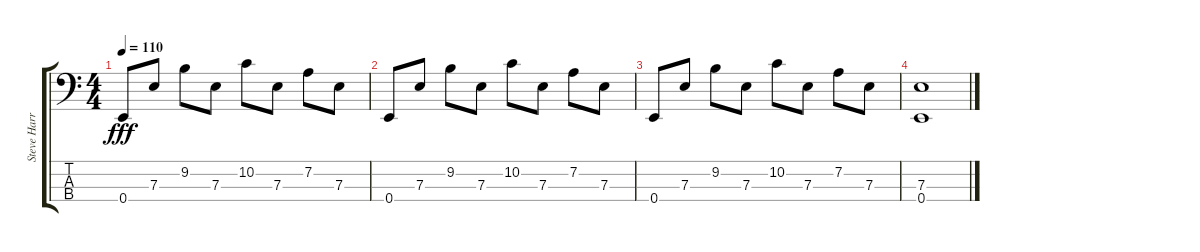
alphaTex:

\track ("Steve Harris" "Steve Harr") {solo instrument electricbassfinger}
\staff {score tabs}
\tuning (G2 D2 A1 E1) {hide}
\ts (4 4)
\tempo 110
\clef f4
\ks c
0.4.8{dy fff} 7.3.8 9.2.8 7.3.8 10.2.8 7.3.8 7.2.8 7.3.8 |
0.4.8 7.3.8 9.2.8 7.3.8 10.2.8 7.3.8 7.2.8 7.3.8 |
0.4.8 7.3.8 9.2.8 7.3.8 10.2.8 7.3.8 7.2.8 7.3.8 |
(7.3 0.4).1
